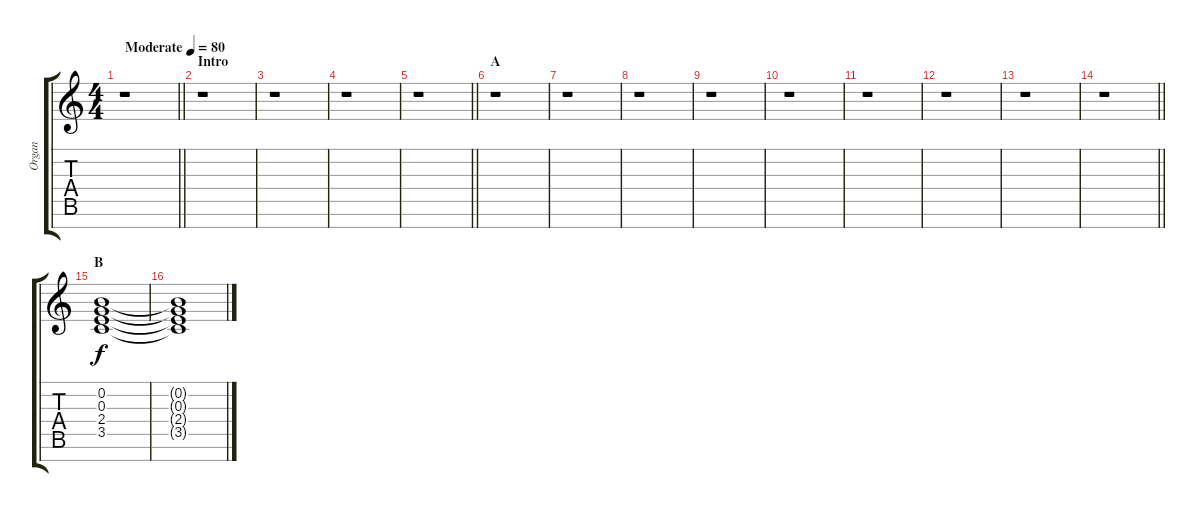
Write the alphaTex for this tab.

\track ("Organ" "Organ") {instrument drawbarorgan}
\staff {score tabs}
\tuning (E5 B4 G4 D4 A3 E3 B2) {hide}
\ts (4 4)
\tempo (80 "Moderate")
\clef g2
\barLineRight lightlight
\ks c
r.1{dy f instrument drawbarorgan} |
\section ("" "Intro")
r.1 |
r.1 |
r.1 |
\barLineRight lightlight
r.1 |
\section ("" "A")
r.1 |
r.1 |
r.1 |
r.1 |
r.1 |
r.1 |
r.1 |
r.1 |
\barLineRight lightlight
r.1 |
\section ("" "B")
(0.2 0.3 2.4 3.5).1 |
(0.2{t} 0.3{t} 2.4{t} 3.5{t}).1
